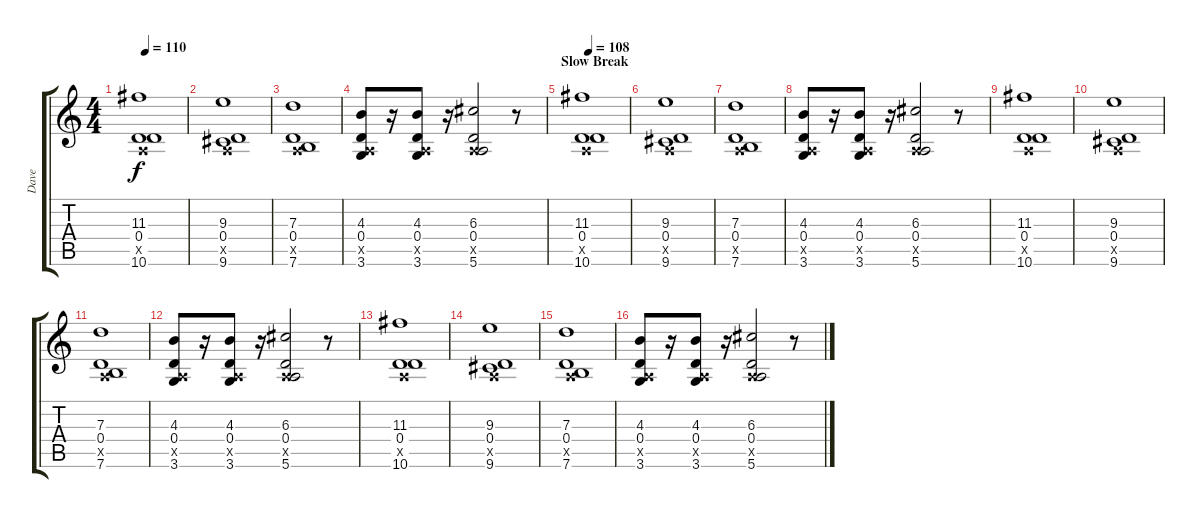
\track ("Dave" "Dave") {instrument acousticguitarsteel}
\staff {score tabs}
\tuning (E4 B3 G3 D3 A2 E2) {hide}
\ts (4 4)
\tempo 110
\clef g2
\ks c
(11.3 0.4 0.5{x} 10.6).1{dy f} |
(9.3 0.4 0.5{x} 9.6).1 |
(7.3 0.4 0.5{x} 7.6).1 |
(4.3 0.4 0.5{x} 3.6).8 r.16 (4.3 0.4 0.5{x} 3.6).8 r.16 (6.3 0.4 0.5{x} 5.6).2 r.8 |
\section ("" "Slow Break")
\tempo 108
(11.3 0.4 0.5{x} 10.6).1 |
(9.3 0.4 0.5{x} 9.6).1 |
(7.3 0.4 0.5{x} 7.6).1 |
(4.3 0.4 0.5{x} 3.6).8 r.16 (4.3 0.4 0.5{x} 3.6).8 r.16 (6.3 0.4 0.5{x} 5.6).2 r.8 |
(11.3 0.4 0.5{x} 10.6).1 |
(9.3 0.4 0.5{x} 9.6).1 |
(7.3 0.4 0.5{x} 7.6).1 |
(4.3 0.4 0.5{x} 3.6).8 r.16 (4.3 0.4 0.5{x} 3.6).8 r.16 (6.3 0.4 0.5{x} 5.6).2 r.8 |
(11.3 0.4 0.5{x} 10.6).1 |
(9.3 0.4 0.5{x} 9.6).1 |
(7.3 0.4 0.5{x} 7.6).1 |
(4.3 0.4 0.5{x} 3.6).8 r.16 (4.3 0.4 0.5{x} 3.6).8 r.16 (6.3 0.4 0.5{x} 5.6).2 r.8
